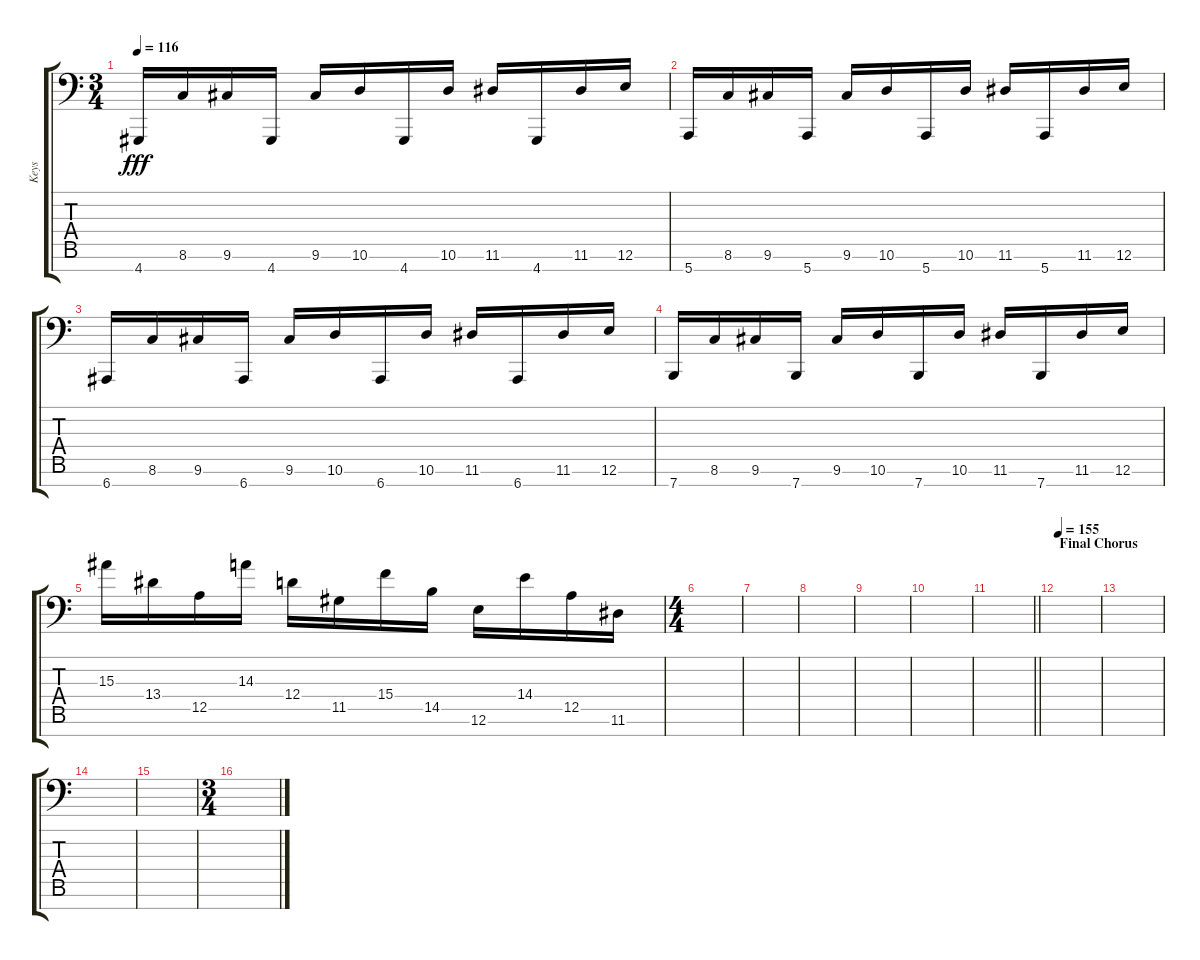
\track ("Keys" "Keys") {instrument fx1rain}
\staff {score tabs}
\tuning (E4 B3 G3 D3 A2 E2 E1) {hide}
\ts (3 4)
\tempo 116
\clef f4
\ks c
4.7.16{dy fff} 8.6.16 9.6.16 4.7.16 9.6.16 10.6.16 4.7.16 10.6.16 11.6.16 4.7.16 11.6.16 12.6.16 |
5.7.16 8.6.16 9.6.16 5.7.16 9.6.16 10.6.16 5.7.16 10.6.16 11.6.16 5.7.16 11.6.16 12.6.16 |
6.7.16 8.6.16 9.6.16 6.7.16 9.6.16 10.6.16 6.7.16 10.6.16 11.6.16 6.7.16 11.6.16 12.6.16 |
7.7.16 8.6.16 9.6.16 7.7.16 9.6.16 10.6.16 7.7.16 10.6.16 11.6.16 7.7.16 11.6.16 12.6.16 |
15.3.16 13.4.16 12.5.16 14.3.16 12.4.16 11.5.16 15.4.16 14.5.16 12.6.16 14.4.16 12.5.16 11.6.16 |
\ts (4 4)
|
|
|
|
|
\barLineRight lightlight
|
\section ("" "Final Chorus")
\tempo 155
|
|
|
|
\ts (3 4)
